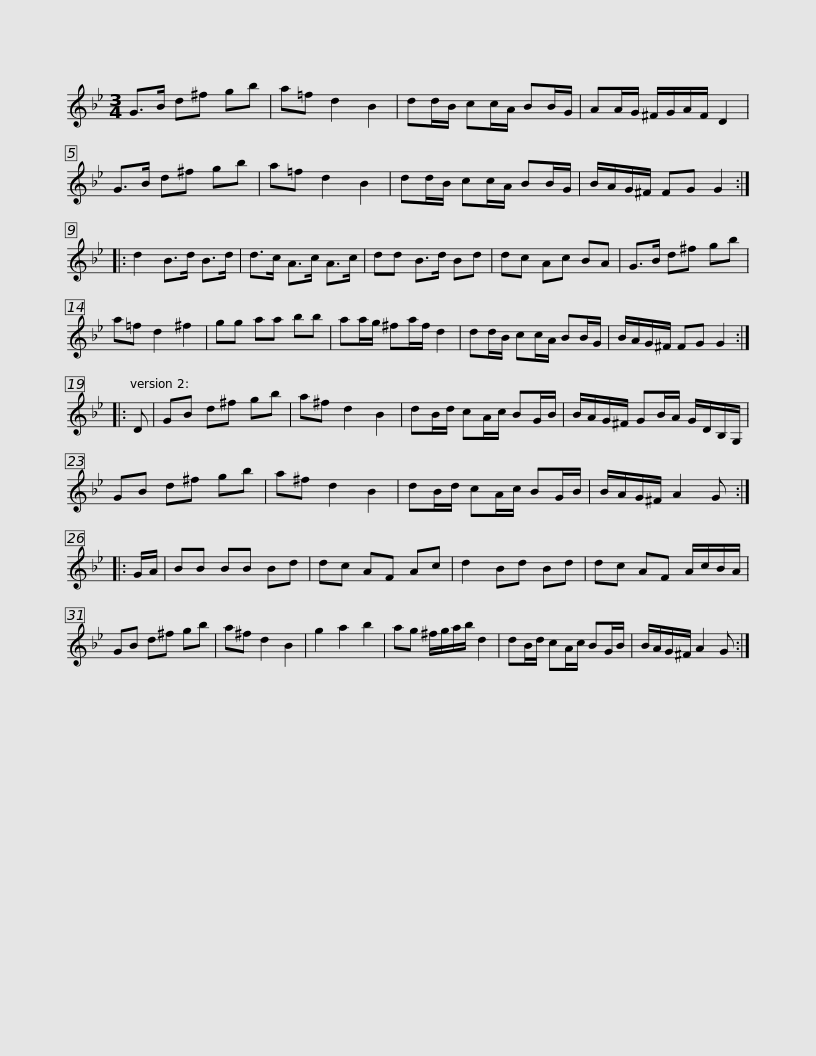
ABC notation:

X:1
L:1/8
M:3/4
I:linebreak $
K:Gmin
V:1 treble
V:1
 G>B d^f gb | a=f d2 B2 | dd/B/ cc/A/ BB/G/ | AA/G/ ^F/G/A/F/ D2 | G>B d^f gb | %5
 a=f d2 B2 |$ dd/B/ cc/A/ BB/G/ | B/A/G/^F/ FG G2 :: d2 B>d B>d | d>c A>c A>c | %10
 dd B>d Bd | dc Ac BA |$ G>B d^f gb | a=f d2 ^f2 | gg aa bb | %15
 aa/g/ ^fa/f/ d2 | dd/B/ cc/A/ BB/G/ | B/A/G/^F/ FG G2 ::$ D | GB d^f gb | %20
 a^f d2 B2 | dB/d/ cA/c/ BG/B/ | B/A/G/^F/ GB/A/ G/D/B,/G,/ | GB d^f gb |$ a^f d2 B2 | %25
 dB/d/ cA/c/ BG/B/ | B/A/G/^F/ A2 G :: G/A/ | BB BB Bd | dc AF Ac | %30
 d2 Bd Bd |$ dc AF A/c/B/A/ | GB d^f gb | a^f d2 B2 | g2 a2 b2 | %35
 ag ^f/g/a/b/ d2 | dB/d/ cA/c/ BG/B/ |$ B/A/G/^F/ A2 G :| %38
